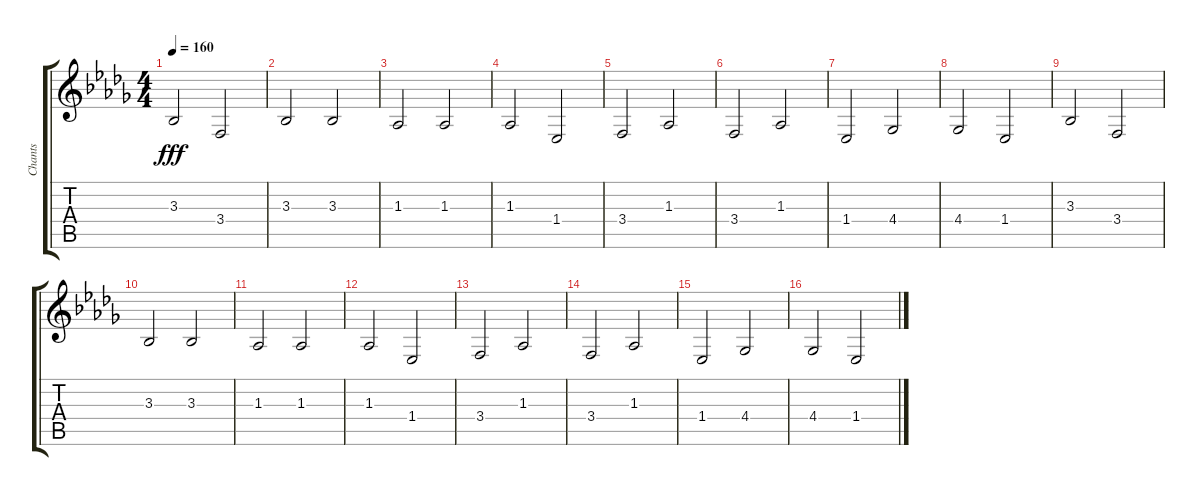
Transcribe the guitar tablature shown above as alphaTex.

\track ("Chants" "Chants") {instrument stringensemble1}
\staff {score tabs}
\tuning (E4 B3 G3 D3 A2 E2) {hide}
\ts (4 4)
\tempo 160
\clef g2
\ks db
3.3.2{dy fff} 3.4.2 |
3.3.2 3.3.2 |
1.3.2 1.3.2 |
1.3.2 1.4.2 |
3.4.2 1.3.2 |
3.4.2 1.3.2 |
1.4.2 4.4.2 |
4.4.2 1.4.2 |
3.3.2 3.4.2 |
3.3.2 3.3.2 |
1.3.2 1.3.2 |
1.3.2 1.4.2 |
3.4.2 1.3.2 |
3.4.2 1.3.2 |
1.4.2 4.4.2 |
4.4.2 1.4.2
